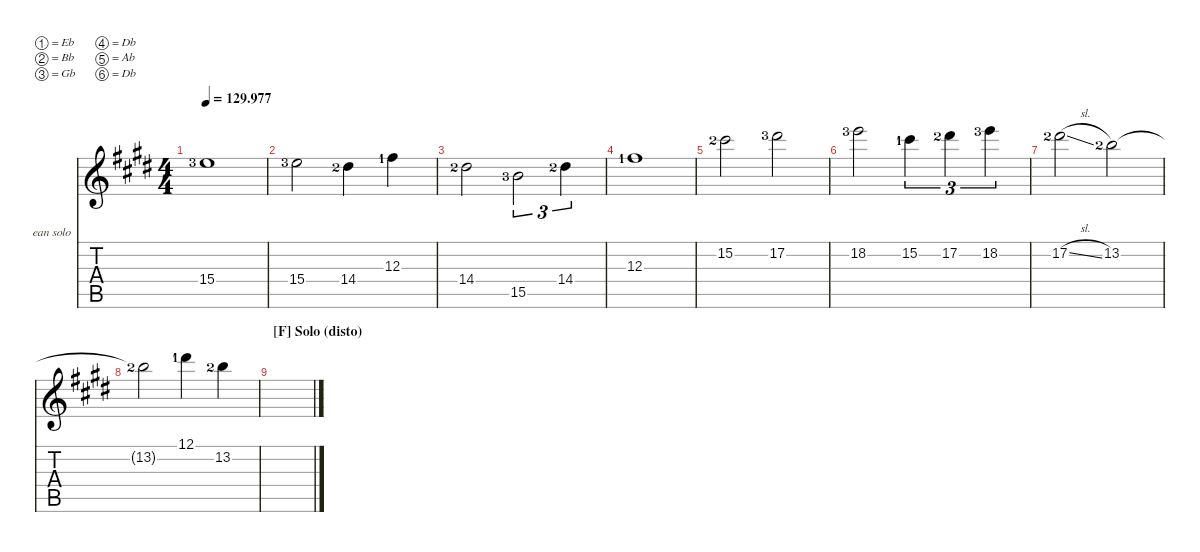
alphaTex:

\defaultSystemsLayout 4
\hideDynamics
\bracketExtendMode nobrackets
\firstSystemTrackNameOrientation horizontal
\otherSystemsTrackNameOrientation horizontal
\track ("GTR2_Clean solo" "ean solo") {defaultSystemsLayout 4 instrument distortionguitar}
\staff {score tabs}
\tuning (Eb4 Bb3 Gb3 Db3 Ab2 Db2)
\ts (4 4)
\tempo
129.977
\accidentals auto
\clef g2
\ottava regular
\simile none
\ks e
15.4{lf 4}.1{dy mf} |
15.4{lf 4}.2 14.4{lf 3}.4 12.3{lf 2}.4 |
14.4{lf 3}.2 15.5{lf 4}.2{tu (3 2)} 14.4{lf 3}.4{tu (3 2)} |
12.3{lf 2}.1 |
15.2{lf 3}.2 17.2{lf 4}.2 |
18.2{lf 4}.2 15.2{lf 2}.4{tu (3 2)} 17.2{lf 3}.4{tu (3 2)} 18.2{lf 4}.4{tu (3 2)} |
17.2{sl lf 3}.2 13.2{lf 3}.2 |
13.2{t lf 3}.2 12.1{lf 2}.4 13.2{lf 3}.4 |
\section ("F" "Solo (disto)")
